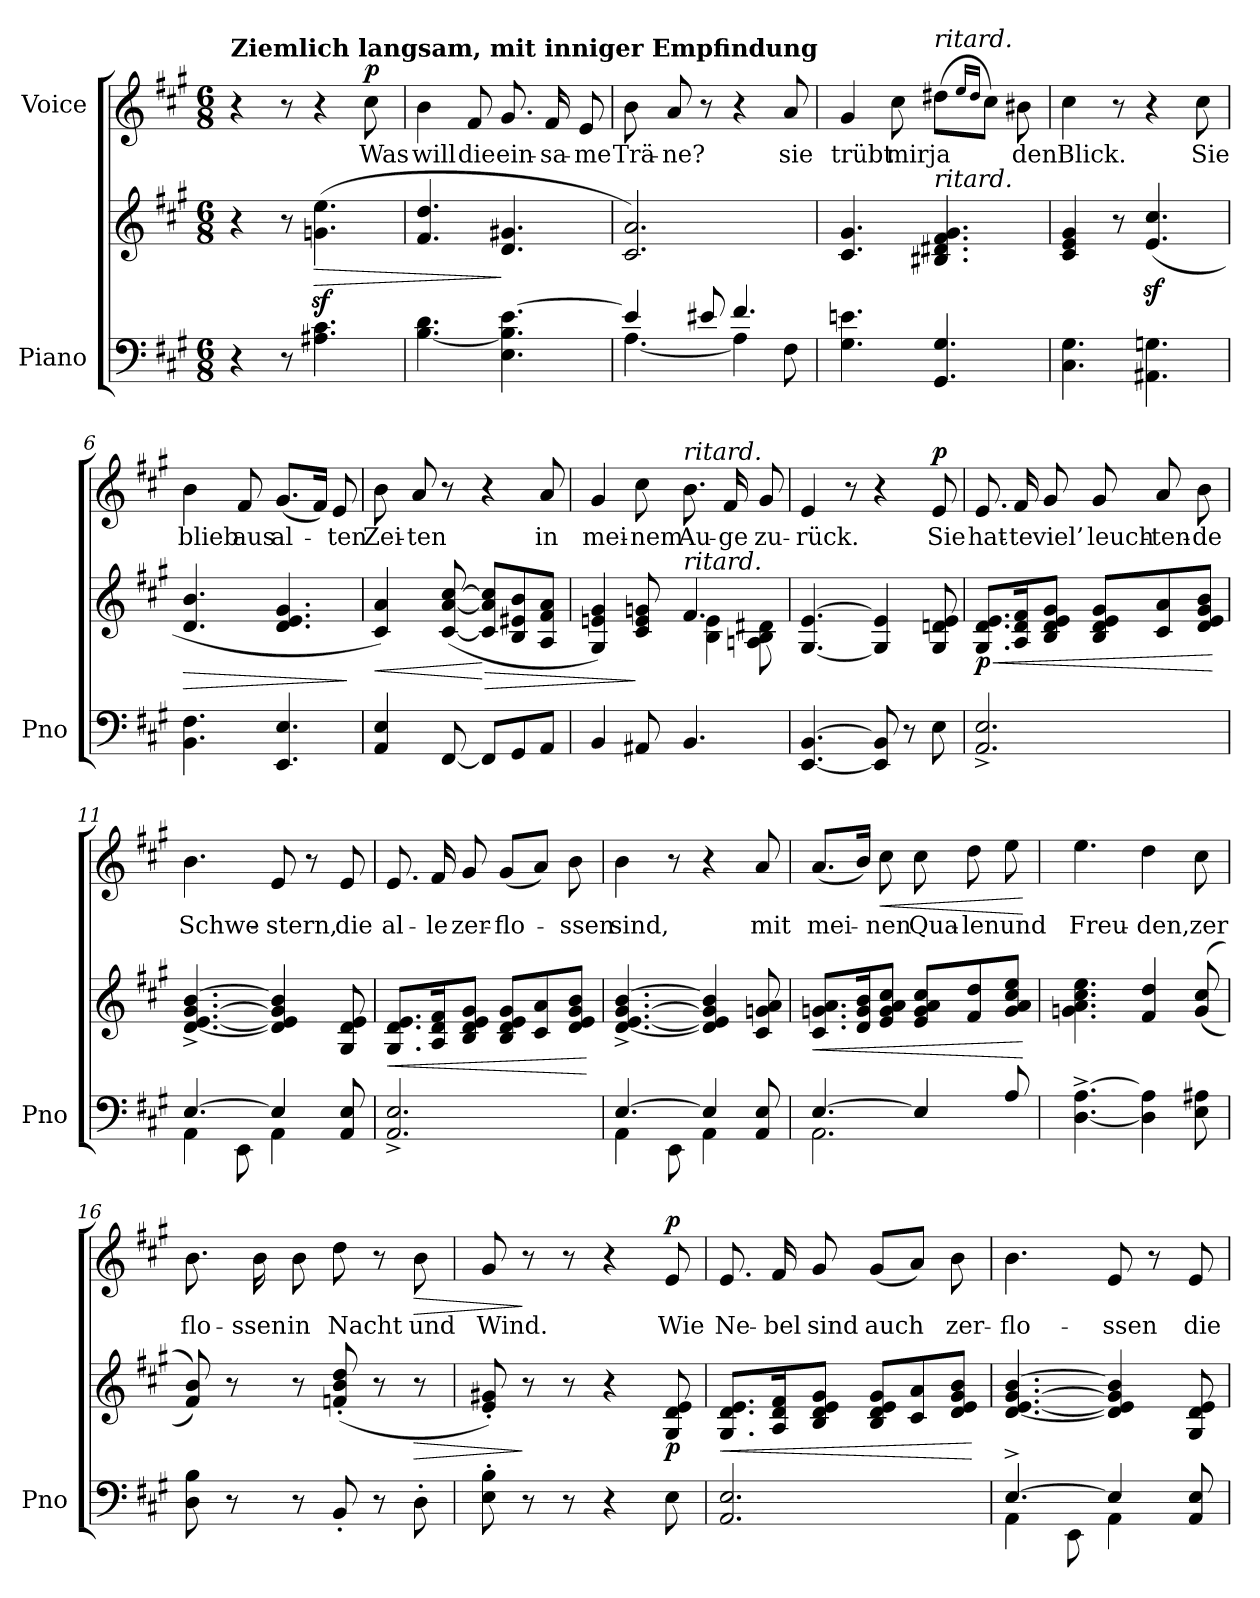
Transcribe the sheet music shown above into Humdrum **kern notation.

**kern	**kern	**dynam	**kern	**text	**dynam
*part2	*part2	*part2	*part1	*part1	*part1
*staff3	*staff2	*staff2/3	*staff1	*staff1	*staff1
*I"Piano	*	*	*I"Voice	*	*
*I'Pno	*	*	*	*	*
*clefF4	*clefG2	*	*clefG2	*	*
*k[f#c#g#]	*k[f#c#g#]	*	*k[f#c#g#]	*	*
*M6/8	*M6/8	*	*M6/8	*	*
=1	=1	=1	=1	=1	=1
!	!	!	!LO:TX:a:B:t=Ziemlich langsam, mit inniger Empfindung	!	!
4r	4r	.	4r	.	.
8r	8r	.	8r	.	.
!	!	!LO:HP:b	!	!	!
4.A#X\ 4.c#\	(4.gn\z< 4.ee\z<	>	4r	.	.
!	!	!	!	!	!LO:DY:a
.	.	.	8cc#\	Was	p
=2	=2	=2	=2	=2	=2
[4.B\ 4.d\	4.f#/ 4.dd/	.	4b\	will	.
.	.	.	8f#/	die	.
4.E\ 4.B\] [>4.e\	4.d/ 4.g#X/	]	8.g#/	ein-	.
.	.	.	16f#/	-sa-	.
.	.	.	8e/	-me	.
=3	=3	=3	=3	=3	=3
*^	*	*	*	*	*
4e/]	[4.A\	2.c#/ 2.a/)	.	8b\	Trä-	.
.	.	.	.	8a/	-ne?	.
8e#X/	.	.	.	8r	.	.
4.f#/	4A\]	.	.	4r	.	.
.	8F#\	.	.	8a/	sie	.
*v	*v	*	*	*	*	*
=4	=4	=4	=4	=4	=4
4.G#\ 4.en\	4.c#/ 4.g#/	.	4g#/	trübt	.
.	.	.	8cc#\	mir	.
!	!	!	!LO:TX:i:t=ritard.	!	!
!	!LO:TX:i:t=ritard.	!	!	!	!
4.GG#/ 4.G#/	4.B#X/ 4.d#X/ 4.f#/ 4.g#/	.	(8dd#X\L	ja	.
.	.	.	16qee/LL	.	.
.	.	.	16qdd#/JJ	.	.
.	.	.	8cc#\J)	.	.
.	.	.	8b#X\	den	.
=5	=5	=5	=5	=5	=5
4.C#\ 4.G#\	4c#/ 4e/ 4g#/	.	4cc#\	Blick.	.
.	8r	.	8r	.	.
4.AA#X\ 4.Gn\	(<4.e/z< 4.cc#/z<	.	4r	.	.
.	.	.	8cc#\	Sie	.
=6	=6	=6	=6	=6	=6
!	!	!LO:HP:b	!	!	!
4.BB\ 4.F#\	4.d/ 4.b/	>	4b\	blieb	.
.	.	.	8f#/	aus	.
4.EE/ 4.E/	4.d/ 4.e/ 4.g#/	.	(8.g#/L	al-	.
.	.	.	16f#/Jk)	.	.
.	.	.	8e/	-ten	.
.	.	]	.	.	.
=7	=7	=7	=7	=7	=7
!	!	!LO:HP:b	!	!	!
4AA/ 4E/	4c#/ 4a/)	<	8b\	Zei-	.
.	.	.	8a/	-ten	.
[8FF#/	([8c#/ [8a/ [8cc#/	.	8r	.	.
!	!	!LO:HP:n=1:b	!	!	!
8FF#/L]	8c#/] 8a/] 8cc#/]L	[ >	4r	.	.
8GG#/	8B/ 8e#X/ 8b/	.	.	.	.
8AA/J	8A/ 8f#/ 8a/J	.	8a/	in	.
=8	=8	=8	=8	=8	=8
*	*^	*	*	*	*
4BB/	4G#/ 4en/ 4g#/)	4ryy	.	4g#/	mei-	.
8AA#X/	8c#/ 8e/ 8gn/	8ryy	]	8cc#\	-nem	.
!	!	!	!	!LO:TX:a:i:t=ritard.	!	!
!	!LO:TX:a:i:t=ritard.	!	!	!	!	!
4.BB/	4.f#/	4B\ 4e\	.	8.b\	Au-	.
.	.	.	.	16f#/	-ge	.
.	.	8An\ 8B\ 8d#X\	.	8g#/	zu-	.
*	*v	*v	*	*	*	*
=9	=9	=9	=9	=9	=9
[4.EE/ [4.BB/	[4.G#/ [4.e/	.	4e/	-rück.	.
.	.	.	8r	.	.
8EE/] 8BB/]	4G#/] 4e/]	.	4r	.	.
8r	.	.	.	.	.
!	!	!	!	!	!LO:DY:a
8E\	8G#/ 8dn/ 8e/	.	8e/	Sie	p
=10	=10	=10	=10	=10	=10
!	!	!LO:HP:b	!	!	!
!	!	!LO:DY:n=1:b	!	!	!
2.AA/^ 2.E/^	8.G#/ 8.d/ 8.e/L	< p	8.e/	hat-	.
.	16A/ 16d/ 16f#/K	.	16f#/	-te	.
.	8B/ 8d/ 8e/ 8g#/J	.	8g#/	viel’	.
.	8B/ 8d/ 8e/ 8g#/L	.	8g#/	leuch-	.
.	8c#/ 8a/	.	8a/	-ten-	.
.	8d/ 8e/ 8g#/ 8b/J	.	8b\	-de	.
.	.	[	.	.	.
=11	=11	=11	=11	=11	=11
*^	*	*	*	*	*
[4.E/	4AA\	[4.d/^> [<4.e/^> [>4.g#/^> [4.b/^>	.	4.b\	Schwe-	.
.	8EE\	.	.	.	.	.
4E/]	4AA\	4d/] 4e/] 4g#/] 4b/]	.	8e/	-stern,	.
.	.	.	.	8r	.	.
8AA/ 8E/	8ryy	8G#/ 8d/ 8e/	.	8e/	die	.
=12	=12	=12	=12	=12	=12	=12
!	!	!	!LO:HP:b	!	!	!
*v	*v	*	*	*	*	*
2.AA/^ 2.E/^	8.G#/ 8.d/ 8.e/L	<	8.e/	al-	.
.	16A/ 16d/ 16f#/K	.	16f#/	-le	.
.	8B/ 8d/ 8e/ 8g#/J	.	8g#/	zer-	.
.	8B/ 8d/ 8e/ 8g#/L	.	(8g#/L	-flo-	.
.	8c#/ 8a/	.	8a/J)	.	.
.	8d/ 8e/ 8g#/ 8b/J	.	8b\	-ssen	.
.	.	[	.	.	.
=13	=13	=13	=13	=13	=13
*^	*	*	*	*	*
[4.E/	4AA\	[4.d/^> [<4.e/^> [>4.g#/^> [4.b/^>	.	4b\	sind,	.
.	8EE\	.	.	8r	.	.
4E/]	4AA\	4d/] 4e/] 4g#/] 4b/]	.	4r	.	.
8AA/ 8E/	8ryy	8c#/ 8gn/ 8a/	.	8a/	mit	.
=14	=14	=14	=14	=14	=14	=14
!	!	!	!LO:HP:b	!	!	!
[4.E/	2.AA\	8.c#/ 8.gn/ 8.a/L	<	(8.a/L	mei-	.
.	.	16d/ 16g/ 16b/K	.	16b/Jk)	.	.
!	!	!	!	!	!	!LO:HP:b
.	.	8e/ 8g/ 8a/ 8cc#/J	.	8cc#\	-nen	<
4E/]	.	8e/ 8g/ 8a/ 8cc#/L	.	8cc#\	Qua-	.
.	.	8f#/ 8dd/	.	8dd\	-len	.
8A/	.	8g/ 8a/ 8cc#/ 8ee/J	.	8ee\	und	.
*v	*v	*	*	*	*	*
.	.	[	.	.	[
=15	=15	=15	=15	=15	=15
[4.D\^ [4.A\^	4.gn\ 4.a\ 4.cc#\ 4.ee\	.	4.ee\	Freu-	.
4D\] 4A\]	4f#/ 4dd/	.	4dd\	-den,	.
8E\ 8A#X\	((>8g/ 8cc#/	.	8cc#\	zer	.
=16	=16	=16	=16	=16	=16
8D\ 8B\	8f#/ 8b/))	.	8.b\	flo-	.
8r	8r	.	.	.	.
.	.	.	16b\	-ssen	.
8r	8r	.	8b\	in	.
8BB'>/	(8fn/' 8b/' 8dd/'	.	8dd\	Nacht	.
8r	8r	.	8r	.	.
!	!	!LO:HP:b	!	!	!LO:HP:b
8D'\	8r	>	8b\	und	>
=17	=17	=17	=17	=17	=17
8E\' 8B\'	8e/' 8g#X/')	.	8g#/	Wind.	.
8r	8r	]	8r	.	]
8r	8r	.	8r	.	.
4r	4r	.	4r	.	.
!	!	!LO:DY:b	!	!	!LO:DY:a
8E\	8G#/ 8d/ 8e/	p	8e/	Wie	p
=18	=18	=18	=18	=18	=18
!	!	!LO:HP:b	!	!	!
2.AA/ 2.E/	8.G#/ 8.d/ 8.e/L	<	8.e/	Ne-	.
.	16A/ 16d/ 16f#/K	.	16f#/	-bel	.
.	8B/ 8d/ 8e/ 8g#/J	.	8g#/	sind	.
.	8B/ 8d/ 8e/ 8g#/L	.	(8g#/L	auch	.
.	8c#/ 8a/	.	8a/J)	.	.
.	8d/ 8e/ 8g#/ 8b/J	.	8b\	zer-	.
.	.	[	.	.	.
=19	=19	=19	=19	=19	=19
*^	*	*	*	*	*
[4.E^/	4AA\	[4.d/ [<4.e/ [>4.g#/ [4.b/	.	4.b\	-flo-	.
.	8EE\	.	.	.	.	.
4E/]	4AA\	4d/] 4e/] 4g#/] 4b/]	.	8e/	-ssen	.
.	.	.	.	8r	.	.
8AA/ 8E/	8ryy	8G#/ 8d/ 8e/	.	8e/	die	.
*v	*v	*	*	*	*	*
=	=	=	=	=	=
*-	*-	*-	*-	*-	*-
